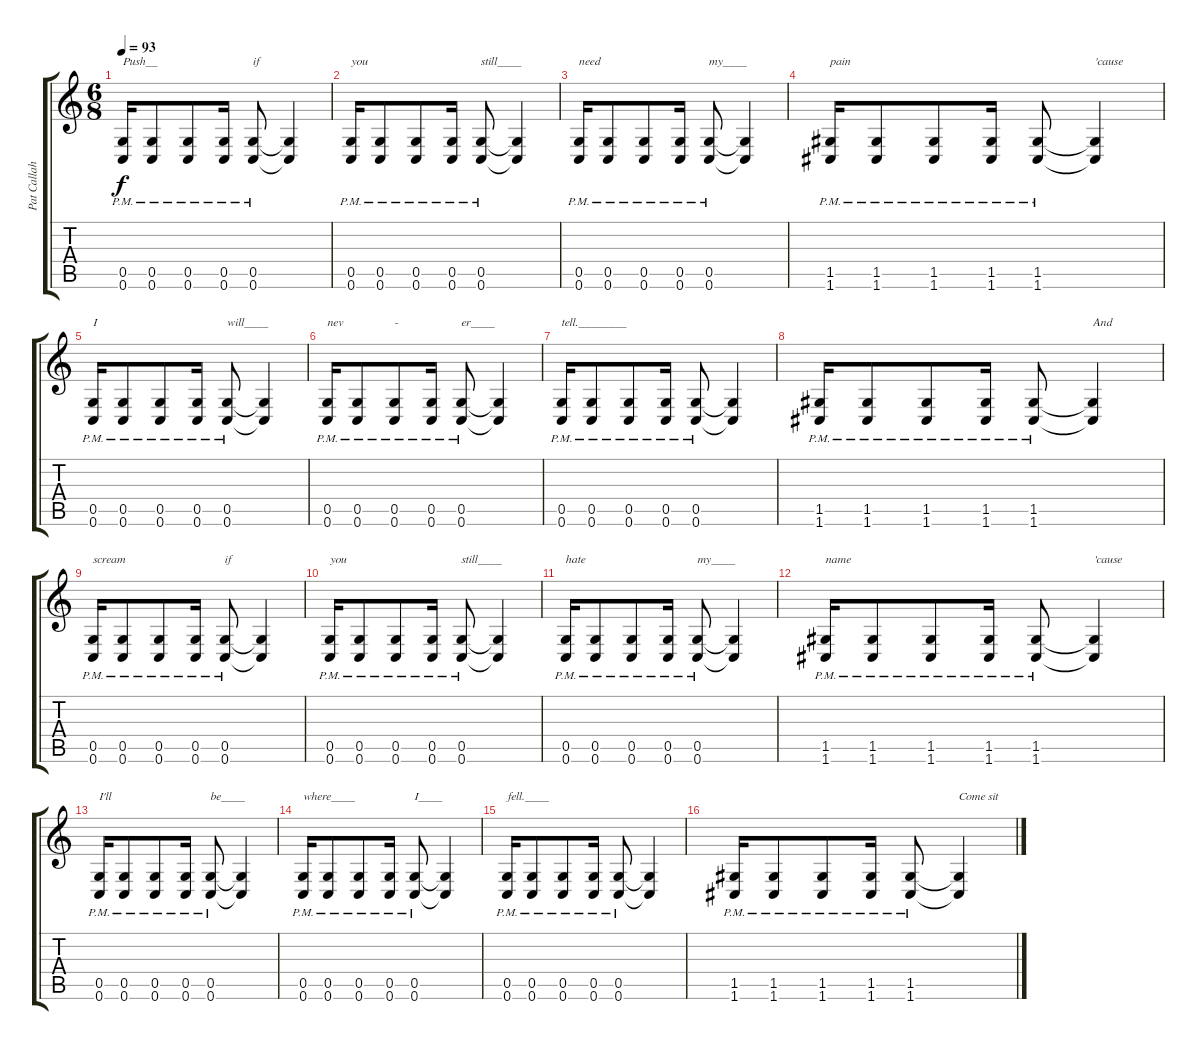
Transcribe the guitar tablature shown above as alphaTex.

\track ("Pat Callahan [Rythm Guitar]" "Pat Callah") {instrument electricguitarclean}
\staff {score tabs}
\tuning (D4 A3 F3 C3 G2 C2) {hide}
\ts (6 8)
\tempo 93
\clef g2
\ks c
(0.5{pm} 0.6{pm}).16{txt "Push__" dy f instrument distortionguitar} (0.5{pm} 0.6{pm}).8 (0.5{pm} 0.6{pm}).8 (0.5{pm} 0.6{pm}).16 (0.5{pm} 0.6{pm}).8{txt "if"} (0.5{t} 0.6{t}).4 |
(0.5{pm} 0.6{pm}).16{txt "you"} (0.5{pm} 0.6{pm}).8 (0.5{pm} 0.6{pm}).8 (0.5{pm} 0.6{pm}).16 (0.5{pm} 0.6{pm}).8{txt "still____"} (0.5{t} 0.6{t}).4 |
(0.5{pm} 0.6{pm}).16{txt "need"} (0.5{pm} 0.6{pm}).8 (0.5{pm} 0.6{pm}).8 (0.5{pm} 0.6{pm}).16 (0.5{pm} 0.6{pm}).8{txt "my____"} (0.5{t} 0.6{t}).4 |
(1.5{pm} 1.6{pm}).16{txt "pain"} (1.5{pm} 1.6{pm}).8 (1.5{pm} 1.6{pm}).8 (1.5{pm} 1.6{pm}).16 (1.5{pm} 1.6{pm}).8 (1.5{t} 1.6{t}).4{txt "'cause"} |
(0.5{pm} 0.6{pm}).16{txt "I"} (0.5{pm} 0.6{pm}).8 (0.5{pm} 0.6{pm}).8 (0.5{pm} 0.6{pm}).16 (0.5{pm} 0.6{pm}).8{txt "will____"} (0.5{t} 0.6{t}).4 |
(0.5{pm} 0.6{pm}).16{txt "nev"} (0.5{pm} 0.6{pm}).8 (0.5{pm} 0.6{pm}).8{txt "-"} (0.5{pm} 0.6{pm}).16 (0.5{pm} 0.6{pm}).8{txt "er____"} (0.5{t} 0.6{t}).4 |
(0.5{pm} 0.6{pm}).16{txt "tell.________"} (0.5{pm} 0.6{pm}).8 (0.5{pm} 0.6{pm}).8 (0.5{pm} 0.6{pm}).16 (0.5{pm} 0.6{pm}).8 (0.5{t} 0.6{t}).4 |
(1.5{pm} 1.6{pm}).16 (1.5{pm} 1.6{pm}).8 (1.5{pm} 1.6{pm}).8 (1.5{pm} 1.6{pm}).16 (1.5{pm} 1.6{pm}).8 (1.5{t} 1.6{t}).4{txt "And"} |
(0.5{pm} 0.6{pm}).16{txt "scream" instrument distortionguitar} (0.5{pm} 0.6{pm}).8 (0.5{pm} 0.6{pm}).8 (0.5{pm} 0.6{pm}).16 (0.5{pm} 0.6{pm}).8{txt "if"} (0.5{t} 0.6{t}).4 |
(0.5{pm} 0.6{pm}).16{txt "you"} (0.5{pm} 0.6{pm}).8 (0.5{pm} 0.6{pm}).8 (0.5{pm} 0.6{pm}).16 (0.5{pm} 0.6{pm}).8{txt "still____"} (0.5{t} 0.6{t}).4 |
(0.5{pm} 0.6{pm}).16{txt "hate"} (0.5{pm} 0.6{pm}).8 (0.5{pm} 0.6{pm}).8 (0.5{pm} 0.6{pm}).16 (0.5{pm} 0.6{pm}).8{txt "my____"} (0.5{t} 0.6{t}).4 |
(1.5{pm} 1.6{pm}).16{txt "name"} (1.5{pm} 1.6{pm}).8 (1.5{pm} 1.6{pm}).8 (1.5{pm} 1.6{pm}).16 (1.5{pm} 1.6{pm}).8 (1.5{t} 1.6{t}).4{txt "'cause"} |
(0.5{pm} 0.6{pm}).16{txt "I'll"} (0.5{pm} 0.6{pm}).8 (0.5{pm} 0.6{pm}).8 (0.5{pm} 0.6{pm}).16 (0.5{pm} 0.6{pm}).8{txt "be____"} (0.5{t} 0.6{t}).4 |
(0.5{pm} 0.6{pm}).16{txt "where____"} (0.5{pm} 0.6{pm}).8 (0.5{pm} 0.6{pm}).8 (0.5{pm} 0.6{pm}).16 (0.5{pm} 0.6{pm}).8{txt "I____"} (0.5{t} 0.6{t}).4 |
(0.5{pm} 0.6{pm}).16{txt "fell.____"} (0.5{pm} 0.6{pm}).8 (0.5{pm} 0.6{pm}).8 (0.5{pm} 0.6{pm}).16 (0.5{pm} 0.6{pm}).8 (0.5{t} 0.6{t}).4 |
(1.5{pm} 1.6{pm}).16 (1.5{pm} 1.6{pm}).8 (1.5{pm} 1.6{pm}).8 (1.5{pm} 1.6{pm}).16 (1.5{pm} 1.6{pm}).8 (1.5{t} 1.6{t}).4{txt "Come sit"}
